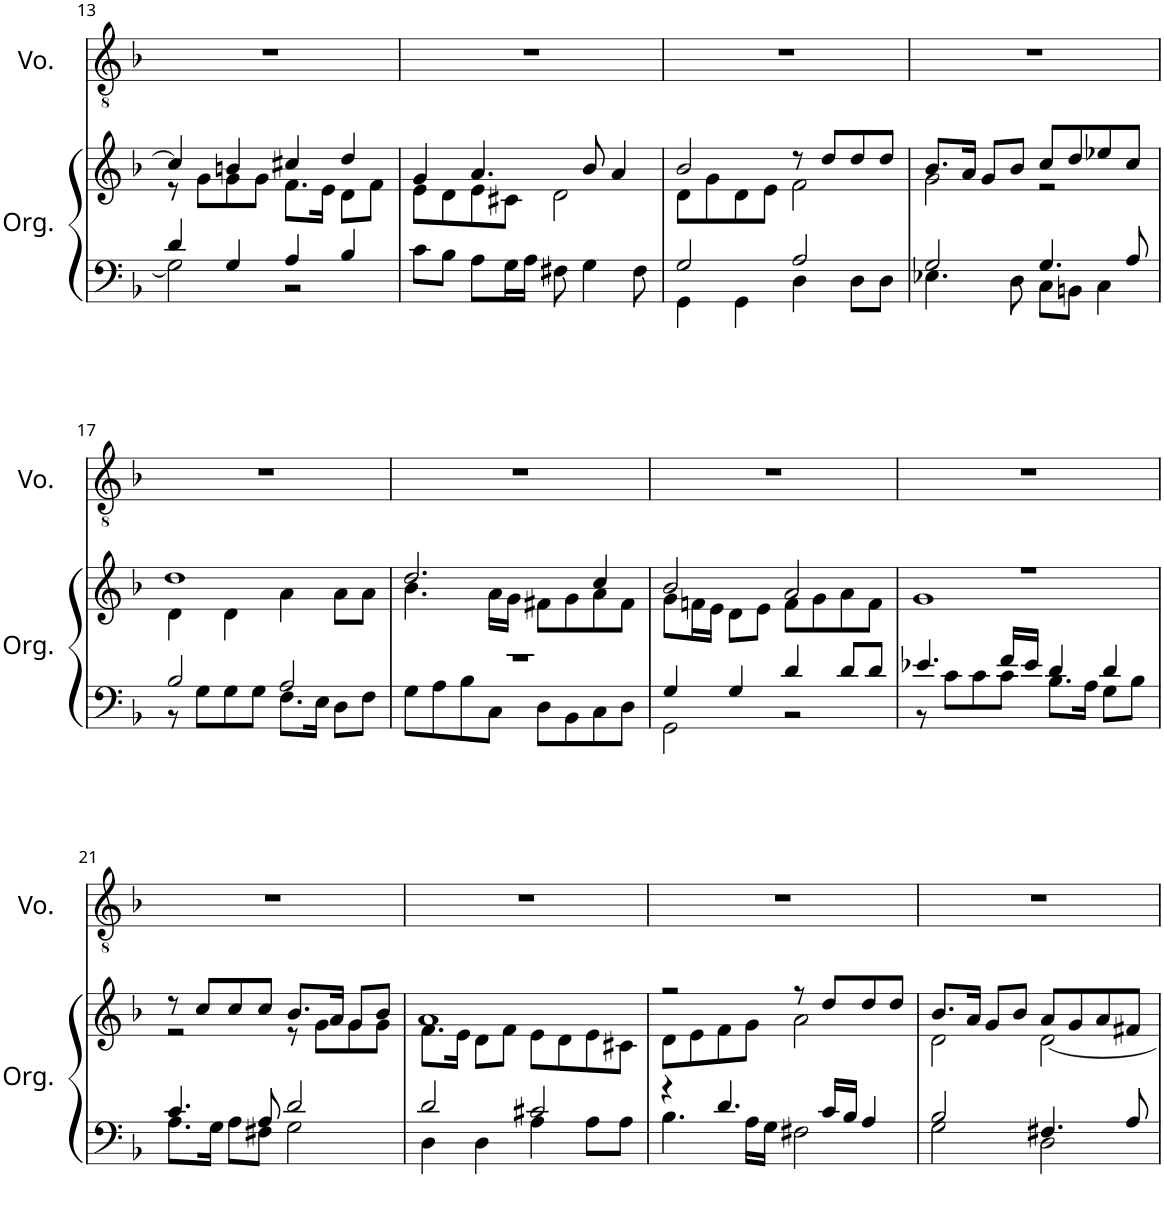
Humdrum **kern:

**kern	**kern	**kern
*part2	*part2	*part1
*staff3	*staff2	*staff1
*I"Organ	*	*I"Voice
*I'Org.	*	*I'Vo.
!!LO:PB:g=z
*clefF4	*clefG2	*clefGv2
*k[b-]	*k[b-]	*k[b-]
*M4/4	*M4/4	*M4/4
=13	=13	=13
*^	*^	*
4d/	2G\]	4cc/]	8r	1r
.	.	.	8g\L	.
4G/	.	4bn/	8g\	.
.	.	.	8g\J	.
4A/	2r	4cc#X/	8.f\L	.
.	.	.	16e\Jk	.
4B-/	.	4dd/	8d\L	.
.	.	.	8f\J	.
*v	*v	*	*	*
=14	=14	=14	=14
8c\L	4g/	8e\L	1r
8B-\J	.	8d\	.
8A\L	4.a/	8e\	.
16G\L	.	8c#X\J	.
16A\JJ	.	.	.
8F#X\	.	2d\	.
4G\	8b-/	.	.
.	4a/	.	.
8F#\	.	.	.
=15	=15	=15	=15
*^	*	*	*
2G/	4GG\	2b-/	8d\L	1r
.	.	.	8g\	.
.	4GG\	.	8d\	.
.	.	.	8e\J	.
2A/	4D\	8r	2f\	.
.	.	8dd/L	.	.
.	8D\L	8dd/	.	.
.	8D\J	8dd/J	.	.
=16	=16	=16	=16	=16
2G/	4.E-X\	8.b-/L	2g\	1r
.	.	16a/Jk	.	.
.	.	8g/L	.	.
.	8D\	8b-/J	.	.
4.G/	8C\L	8cc/L	2r	.
.	8BBn\J	8dd/	.	.
.	4C\	8ee-X/	.	.
8A/	.	8cc/J	.	.
!!LO:LB:g=z
=17	=17	=17	=17	=17
2B-/	8r	1dd	4d\	1r
.	8G\L	.	.	.
.	8G\	.	4d\	.
.	8G\J	.	.	.
2A/	8.F\L	.	4a\	.
.	16E\Jk	.	.	.
.	8D\L	.	8a\L	.
.	8F\J	.	8a\J	.
=18	=18	=18	=18	=18
1r	8G\L	2.dd/	4.b-\	1r
.	8A\	.	.	.
.	8B-\	.	.	.
.	8C\J	.	16a\LL	.
.	.	.	16g\JJ	.
.	8D\L	.	8f#X\L	.
.	8BB-\	.	8g\	.
.	8C\	4cc/	8a\	.
.	8D\J	.	8f#\J	.
=19	=19	=19	=19	=19
4G/	2GG\	2b-/	8g\L	1r
.	.	.	16fn\L	.
.	.	.	16e\JJ	.
4G/	.	.	8d\L	.
.	.	.	8e\J	.
4d/	2r	2a/	8f\L	.
.	.	.	8g\	.
8d/L	.	.	8a\	.
8d/J	.	.	8f\J	.
=20	=20	=20	=20	=20
4.e-X/	8r	1r	1g	1r
.	8c\L	.	.	.
.	8c\	.	.	.
16f/LL	8c\J	.	.	.
16e-/JJ	.	.	.	.
4d/	8.B-\L	.	.	.
.	16A\Jk	.	.	.
4d/	8G\L	.	.	.
.	8B-\J	.	.	.
!!LO:LB:g=z
=21	=21	=21	=21	=21
4.c/	8.A\L	8r	2r	1r
.	.	8cc/L	.	.
.	16G\Jk	.	.	.
.	8A\L	8cc/	.	.
8A/	8F#X\J	8cc/J	.	.
2d/	2G\	8.b-/L	8r	.
.	.	.	8g\L	.
.	.	16a/Jk	.	.
.	.	8g/L	8g\	.
.	.	8b-/J	8g\J	.
=22	=22	=22	=22	=22
2d/	4D\	1a	8.f\L	1r
.	.	.	16e\Jk	.
.	4D\	.	8d\L	.
.	.	.	8f\J	.
2c#X/	4A\	.	8e\L	.
.	.	.	8d\	.
.	8A\L	.	8e\	.
.	8A\J	.	8c#X\J	.
=23	=23	=23	=23	=23
4r	4.B-\	2r	8d\L	1r
.	.	.	8e\	.
4.d/	.	.	8f\	.
.	16A\LL	.	8g\J	.
.	16G\JJ	.	.	.
.	2F#X\	8r	2a\	.
16c/LL	.	8dd/L	.	.
16B-/JJ	.	.	.	.
4A/	.	8dd/	.	.
.	.	8dd/J	.	.
=24	=24	=24	=24	=24
2B-/	2G\	8.b-/L	2d\	1r
.	.	16a/Jk	.	.
.	.	8g/L	.	.
.	.	8b-/J	.	.
4.F#X/	2D\	8a/L	[2d\	.
.	.	8g/	.	.
.	.	8a/	.	.
8A/	.	8f#X/J	.	.
*v	*v	*	*	*
*	*v	*v	*
=	=	=
*-	*-	*-
